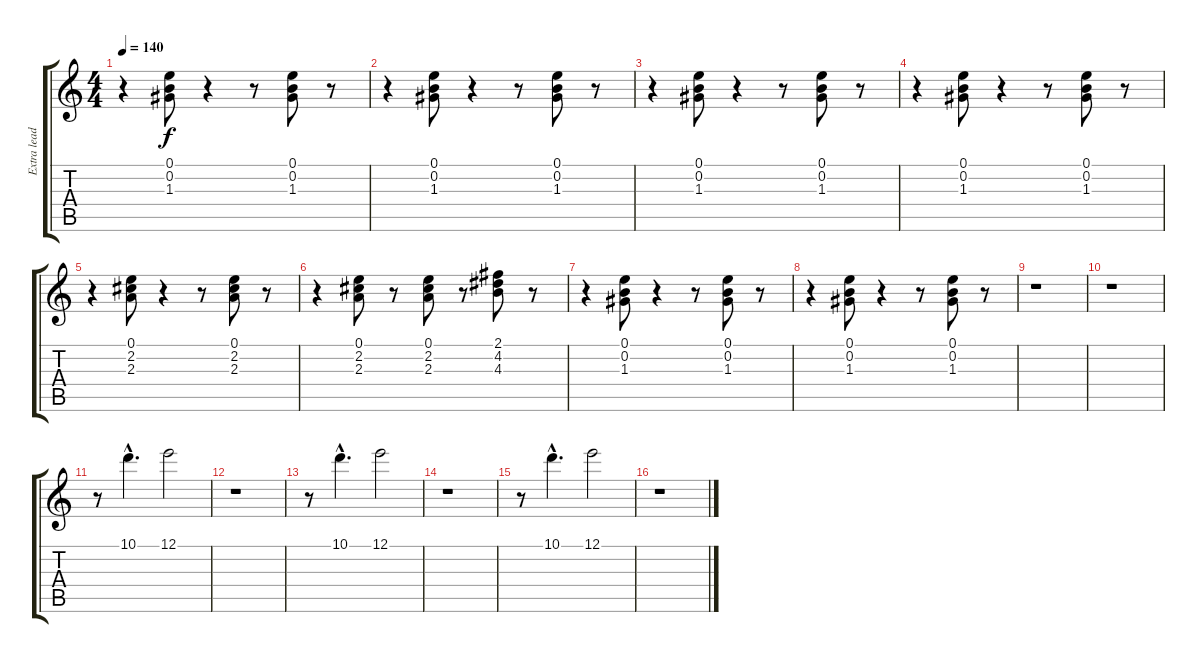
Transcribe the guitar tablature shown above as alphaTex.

\track ("Extra lead/rhythm" "Extra lead") {instrument electricguitarjazz}
\staff {score tabs}
\tuning (E4 B3 G3 D3 A2 E2) {hide}
\ts (4 4)
\tempo 140
\clef g2
\ks c
r.4{dy f} (0.1 0.2 1.3).8 r.4 r.8 (0.1 0.2 1.3).8 r.8 |
r.4 (0.1 0.2 1.3).8 r.4 r.8 (0.1 0.2 1.3).8 r.8 |
r.4 (0.1 0.2 1.3).8 r.4 r.8 (0.1 0.2 1.3).8 r.8 |
r.4 (0.1 0.2 1.3).8 r.4 r.8 (0.1 0.2 1.3).8 r.8 |
r.4 (0.1 2.2 2.3).8 r.4 r.8 (0.1 2.2 2.3).8 r.8 |
r.4 (0.1 2.2 2.3).8 r.8 (0.1 2.2 2.3).8 r.8 (2.1 4.2 4.3).8 r.8 |
r.4 (0.1 0.2 1.3).8 r.4 r.8 (0.1 0.2 1.3).8 r.8 |
r.4 (0.1 0.2 1.3).8 r.4 r.8 (0.1 0.2 1.3).8 r.8 |
r.1 |
r.1 |
r.8 10.1{hac}.4{d} 12.1.2 |
r.1 |
r.8 10.1{hac}.4{d} 12.1.2 |
r.1 |
r.8 10.1{hac}.4{d} 12.1.2 |
r.1
